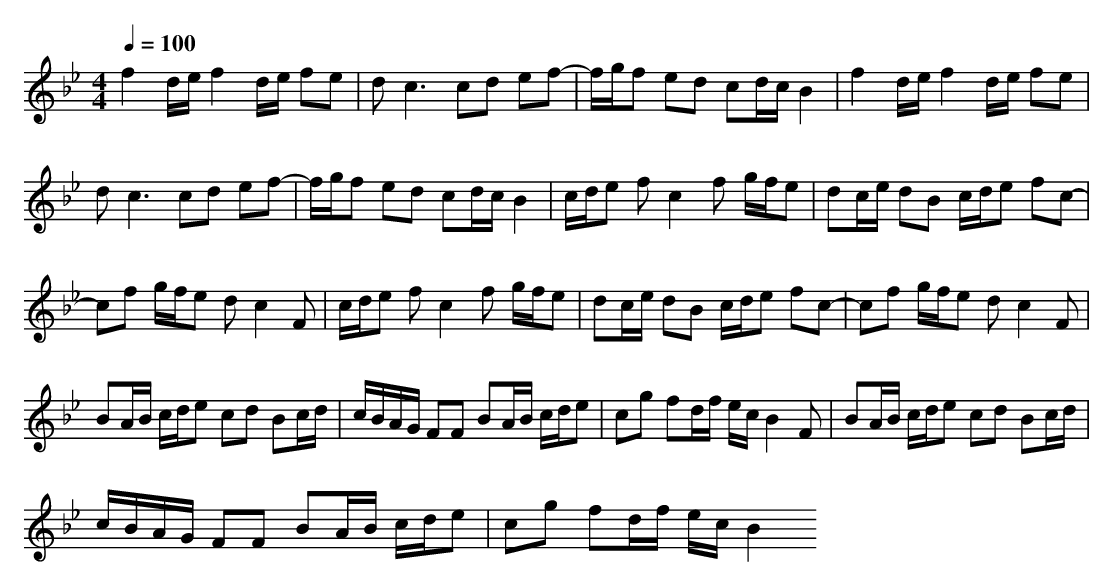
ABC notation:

X:1
T:
M: 4/4
L: 1/8
Q:1/4=100
K:Bb % 2 flats
f2 d/2e/2f2d/2e/2 fe|d2<c2 cd ef-|f/2g/2f ed cd/2c/2 B2|f2 d/2e/2f2d/2e/2 fe|
d2<c2 cd ef-|f/2g/2f ed cd/2c/2 B2|c/2d/2e fc2f g/2f/2e|dc/2e/2 dB c/2d/2e fc-|
cf g/2f/2e dc2F|c/2d/2e fc2f g/2f/2e|dc/2e/2 dB c/2d/2e fc-|cf g/2f/2e dc2F|
BA/2B/2 c/2d/2e cd Bc/2d/2|c/2B/2A/2G/2 FF BA/2B/2 c/2d/2e|cg fd/2f/2 e/2c/2B2F|BA/2B/2 c/2d/2e cd Bc/2d/2|
c/2B/2A/2G/2 FF BA/2B/2 c/2d/2e|cg fd/2f/2 e/2c/2B2
